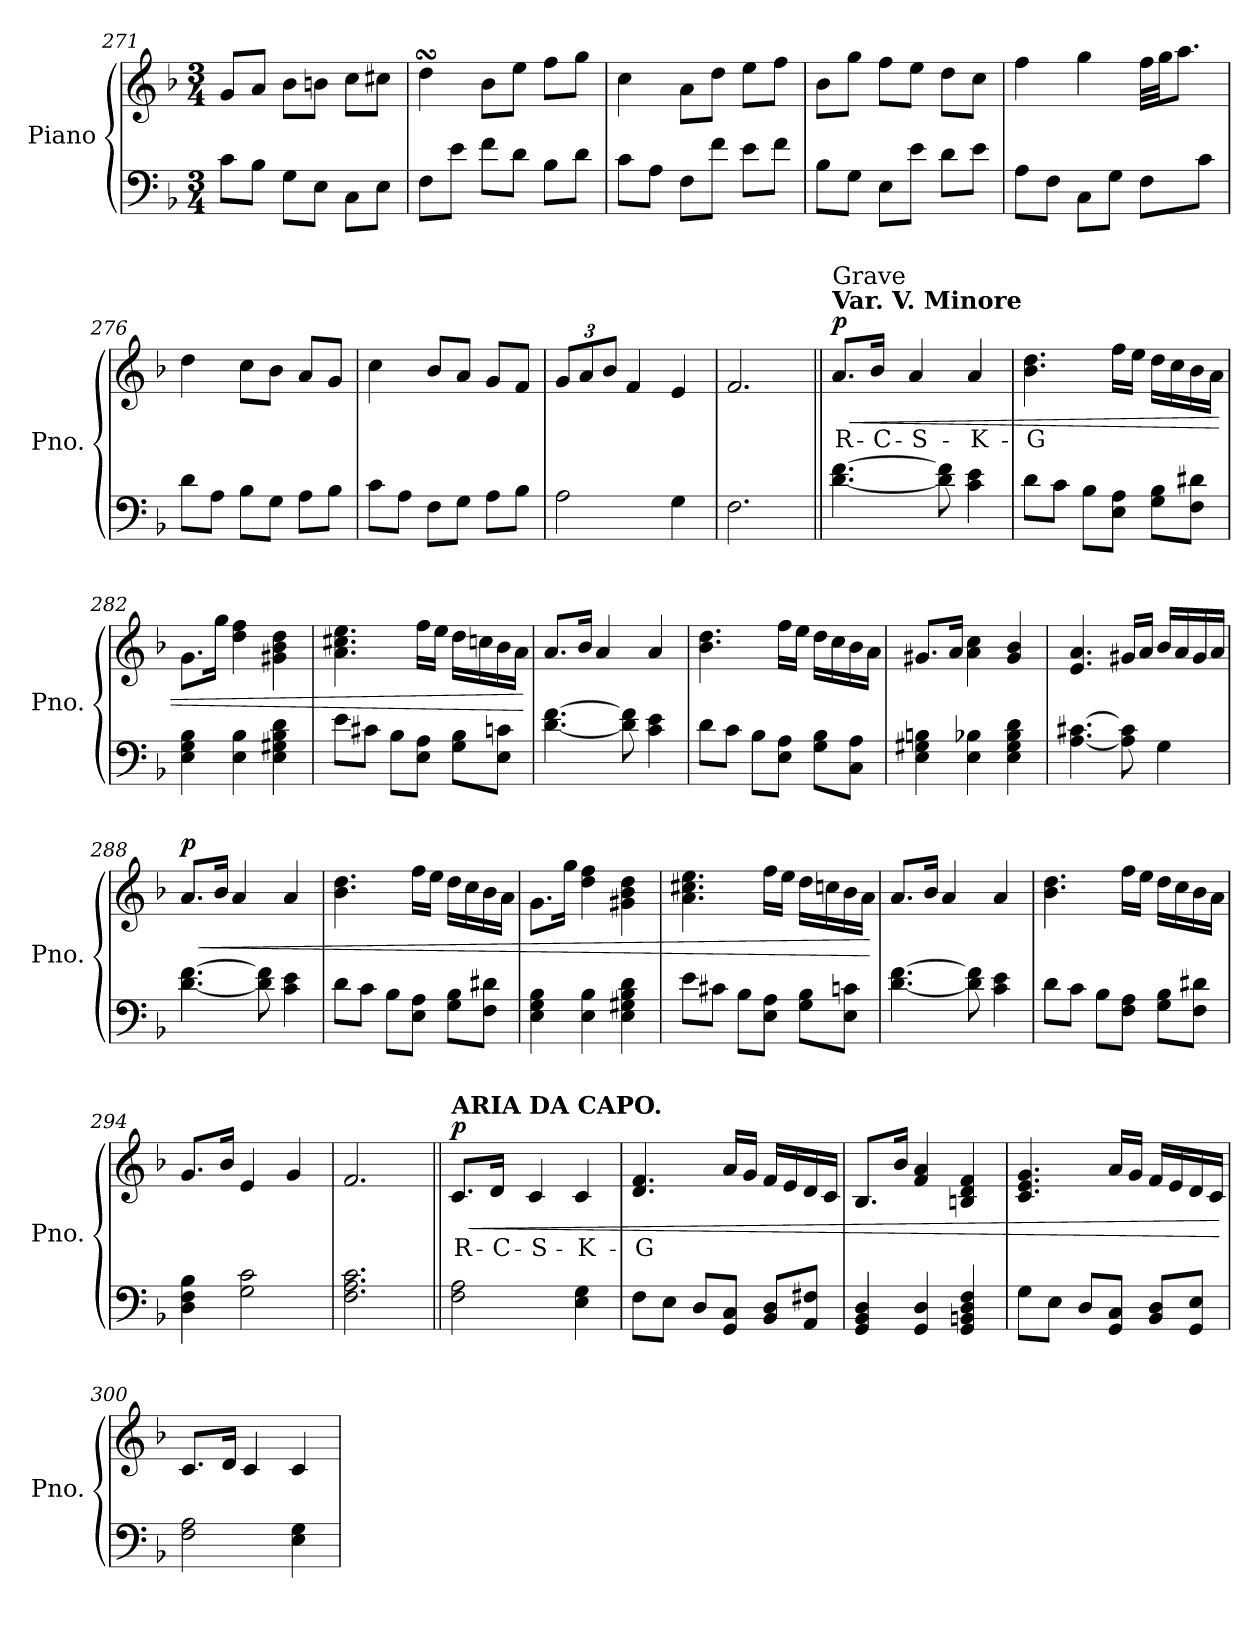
**kern	**kern	**text	**dynam
*part1	*part1	*part1	*part1
*staff2	*staff1	*staff1	*staff1/2
*I"Piano	*	*	*
*I'Pno.	*	*	*
*clefF4	*clefG2	*	*
*k[b-]	*k[b-]	*	*
*M3/4	*M3/4	*	*
=271	=271	=271	=271
8c\L	8g/L	.	.
8B-\J	8a/J	.	.
8G\L	8b-\L	.	.
8E\J	8bn\J	.	.
8C\L	8cc\L	.	.
8E\J	8cc#X\J	.	.
!!LO:LB:g=z
=272	=272	=272	=272
8F\L	4ddsSSS\	.	.
8e\J	.	.	.
8f\L	8b-\L	.	.
8d\J	8ee\J	.	.
8B-\L	8ff\L	.	.
8d\J	8gg\J	.	.
=273	=273	=273	=273
8c\L	4cc\	.	.
8A\J	.	.	.
8F\L	8a\L	.	.
8f\J	8dd\J	.	.
8e\L	8ee\L	.	.
8f\J	8ff\J	.	.
=274	=274	=274	=274
8B-\L	8b-\L	.	.
8G\J	8gg\J	.	.
8E\L	8ff\L	.	.
8e\J	8ee\J	.	.
8d\L	8dd\L	.	.
8e\J	8cc\J	.	.
=275	=275	=275	=275
8A\L	4ff\	.	.
8F\J	.	.	.
8C\L	4gg\	.	.
8G\J	.	.	.
8F\L	32ff\LLL	.	.
.	32gg\JJ	.	.
.	8.aa\J	.	.
8c\J	.	.	.
!!LO:PB:g=z
=276	=276	=276	=276
8d\L	4dd\	.	.
8A\J	.	.	.
8B-\L	8cc\L	.	.
8G\J	8b-\J	.	.
8A\L	8a/L	.	.
8B-\J	8g/J	.	.
=277	=277	=277	=277
8c\L	4cc\	.	.
8A\J	.	.	.
8F\L	8b-/L	.	.
8G\J	8a/J	.	.
8A\L	8g/L	.	.
8B-\J	8f/J	.	.
=278	=278	=278	=278
*	*Xbrackettup	*	*
2A\	12g/L	.	.
.	12a/	.	.
.	12b-/J	.	.
.	4f/	.	.
4G\	4e/	.	.
=279	=279	=279	=279
2.F\	2.f/	.	.
!!LO:LB:g=z
=280||	=280||	=280||	=280||
*	*MM66	*	*
!	!LO:TX:a:B:t=Var. V. Minore	!	!
!	!LO:TX:a:t=Grave	!	!
!	!	!LO:LY:b	!LO:HP:b
!	!	!	!LO:DY:n=1:b=2
[4.d\ [4.f\	8.a/L	R-	< p
!	!	!LO:LY:b	!
.	16b-/Jk	-C-	.
!	!	!LO:LY:b	!
.	4a/	-S-	.
8d\] 8f\]	.	.	.
!	!	!LO:LY:b	!
4c\ 4e\	4a/	-K-	.
=281	=281	=281	=281
!	!	!LO:LY:b	!
8d\L	4.b-\ 4.dd\	-G	.
8c\J	.	.	.
8B-\L	.	.	.
8E\ 8A\J	16ff\LL	.	.
.	16ee\JJ	.	.
8G\ 8B-\L	16dd\LL	.	.
.	16cc\	.	.
8F\ 8d#X\J	16b-\	.	.
.	16a\JJ	.	.
=282	=282	=282	=282
4E\ 4G\ 4B-\	8.g\L	.	.
.	16gg\Jk	.	.
4E\ 4B-\	4dd\ 4ff\	.	.
4E\ 4G#X\ 4B-\ 4d\	4g#X\ 4b-\ 4dd\	.	.
=283	=283	=283	=283
8e\L	4.a\ 4.cc#X\ 4.ee\	.	.
8c#X\J	.	.	.
8B-\L	.	.	.
8E\ 8A\J	16ff\LL	.	.
.	16ee\JJ	.	.
8G\ 8B-\L	16dd\LL	.	.
.	16ccn\	.	.
8E\ 8cn\J	16b-\	.	.
.	16a\JJ	.	.
.	.	.	[
=284	=284	=284	=284
!	!	!	!LO:DY:b=2
!	!	!	!LO:DY:n=1:b
[4.d\ [4.f\	8.a/L	.	p mf
.	16b-/Jk	.	.
.	4a/	.	.
8d\] 8f\]	.	.	.
4c\ 4e\	4a/	.	.
!!LO:LB:g=z
=285	=285	=285	=285
8d\L	4.b-\ 4.dd\	.	.
8c\J	.	.	.
8B-\L	.	.	.
8E\ 8A\J	16ff\LL	.	.
.	16ee\JJ	.	.
8G\ 8B-\L	16dd\LL	.	.
.	16cc\	.	.
8C\ 8A\J	16b-\	.	.
.	16a\JJ	.	.
=286	=286	=286	=286
4E\ 4G#X\ 4Bn\	8.g#X/L	.	.
.	16a/Jk	.	.
4E\ 4B-X\	4a\ 4cc\	.	.
4E\ 4G#\ 4B-\ 4d\	4g#/ 4b-/	.	.
=287	=287	=287	=287
[4.A\ [4.c#X\	4.e/ 4.a/	.	.
8A\] 8c#\]	16g#X/LL	.	.
.	16a/JJ	.	.
4G\	16b-/LL	.	.
.	16a/	.	.
.	16g#/	.	.
.	16a/JJ	.	.
=288	=288	=288	=288
!	!	!	!LO:HP:b
!	!	!	!LO:DY:n=1:b=2
[4.d\ [4.f\	8.a/L	.	< p
.	16b-/Jk	.	.
.	4a/	.	.
8d\] 8f\]	.	.	.
4c\ 4e\	4a/	.	.
=289	=289	=289	=289
8d\L	4.b-\ 4.dd\	.	.
8c\J	.	.	.
8B-\L	.	.	.
8E\ 8A\J	16ff\LL	.	.
.	16ee\JJ	.	.
8G\ 8B-\L	16dd\LL	.	.
.	16cc\	.	.
8F\ 8d#X\J	16b-\	.	.
.	16a\JJ	.	.
!!LO:LB:g=z
=290	=290	=290	=290
4E\ 4G\ 4B-\	8.g\L	.	.
.	16gg\Jk	.	.
4E\ 4B-\	4dd\ 4ff\	.	.
4E\ 4G#X\ 4B-\ 4d\	4g#X\ 4b-\ 4dd\	.	.
=291	=291	=291	=291
8e\L	4.a\ 4.cc#X\ 4.ee\	.	.
8c#X\J	.	.	.
8B-\L	.	.	.
8E\ 8A\J	16ff\LL	.	.
.	16ee\JJ	.	.
8G\ 8B-\L	16dd\LL	.	.
.	16ccn\	.	.
8E\ 8cn\J	16b-\	.	.
.	16a\JJ	.	.
.	.	.	[
=292	=292	=292	=292
!	!	!	!LO:DY:b=2
!	!	!	!LO:DY:n=1:b
[4.d\ [4.f\	8.a/L	.	p mf
.	16b-/Jk	.	.
.	4a/	.	.
8d\] 8f\]	.	.	.
4c\ 4e\	4a/	.	.
=293	=293	=293	=293
8d\L	4.b-\ 4.dd\	.	.
8c\J	.	.	.
8B-\L	.	.	.
8F\ 8A\J	16ff\LL	.	.
.	16ee\JJ	.	.
8G\ 8B-\L	16dd\LL	.	.
.	16cc\	.	.
8F\ 8d#X\J	16b-\	.	.
.	16a\JJ	.	.
=294	=294	=294	=294
4D\ 4F\ 4B-\	8.g/L	.	.
.	16b-/Jk	.	.
2G\ 2c\	4e/	.	.
.	4g/	.	.
=295	=295	=295	=295
2.F\ 2.A\ 2.c\	2.f/	.	.
!!LO:LB:g=z
=296||	=296||	=296||	=296||
*	*MM72	*	*
!	!LO:TX:a:B:t=ARIA DA CAPO.	!	!
!	!	!LO:LY:b	!LO:HP:b
!	!	!	!LO:DY:n=1:b=2
2F\ 2A\	8.c/L	R-	< p
!	!	!LO:LY:b	!
.	16d/Jk	-C-	.
!	!	!LO:LY:b	!
.	4c/	-S-	.
!	!	!LO:LY:b	!
4E\ 4G\	4c/	-K-	.
=297	=297	=297	=297
!	!	!LO:LY:b	!
8F\L	4.d/ 4.f/	-G	.
8E\J	.	.	.
8D/L	.	.	.
8GG/ 8C/J	16a/LL	.	.
.	16g/JJ	.	.
8BB-/ 8D/L	16f/LL	.	.
.	16e/	.	.
8AA/ 8F#X/J	16d/	.	.
.	16c/JJ	.	.
=298	=298	=298	=298
4GG/ 4BB-/ 4D/	8.B-/L	.	.
.	16b-/Jk	.	.
4GG/ 4D/	4f/ 4a/	.	.
4GG/ 4BBn/ 4D/ 4F/	4Bn/ 4d/ 4f/	.	.
=299	=299	=299	=299
8G\L	4.c/ 4.e/ 4.g/	.	.
8E\J	.	.	.
8D/L	.	.	.
8GG/ 8C/J	16a/LL	.	.
.	16g/JJ	.	.
8BB-/ 8D/L	16f/LL	.	.
.	16e/	.	.
8GG/ 8E/J	16d/	.	.
.	16c/JJ	.	.
.	.	.	[
=300	=300	=300	=300
!	!	!	!LO:DY:b=2
!	!	!	!LO:DY:n=1:b
2F\ 2A\	8.c/L	.	p mf
.	16d/Jk	.	.
.	4c/	.	.
4E\ 4G\	4c/	.	.
=	=	=	=
*-	*-	*-	*-
